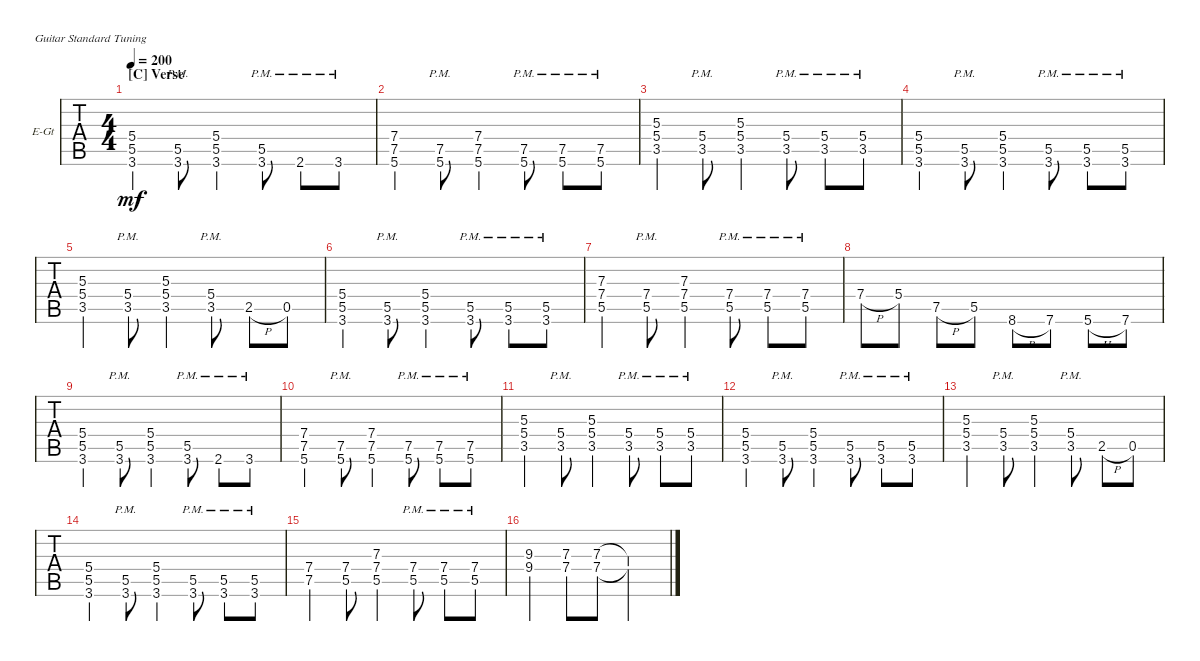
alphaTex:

\defaultSystemsLayout 4
\bracketExtendMode groupsimilarinstruments
\firstSystemTrackNameOrientation horizontal
\otherSystemsTrackNameOrientation horizontal
\track ("Matthew" "E-Gt") {instrument distortionguitar}
\staff {tabs}
\tuning (E4 B3 G3 D3 A2 E2)
\ts (4 4)
\section ("C" "Verse")
\tempo 200
\clef g2
\ks c
(3.6 5.5 5.4).4{dy mf} (3.6{pm} 5.5{pm}).8 (3.6 5.5 5.4).4 (3.6{pm} 5.5{pm}).8 2.6{pm}.8 3.6{pm}.8 |
(5.6 7.5 7.4).4 (5.6{pm} 7.5{pm}).8 (5.6 7.5 7.4).4 (5.6{pm} 7.5{pm}).8 (5.6{pm} 7.5{pm}).8 (5.6{pm} 7.5{pm}).8 |
(3.5 5.4 5.3).4 (3.5{pm} 5.4{pm}).8 (5.4 3.5 5.3).4 (3.5{pm} 5.4{pm}).8 (3.5{pm} 5.4{pm}).8 (3.5{pm} 5.4{pm}).8 |
(3.6 5.5 5.4).4 (3.6{pm} 5.5{pm}).8 (3.6 5.5 5.4).4 (3.6{pm} 5.5{pm}).8 (3.6{pm} 5.5{pm}).8 (3.6{pm} 5.5{pm}).8 |
(3.5 5.4 5.3).4 (3.5{pm} 5.4{pm}).8 (5.4 3.5 5.3).4 (3.5{pm} 5.4{pm}).8 2.5{h}.8 0.5.8 |
(3.6 5.5 5.4).4 (3.6{pm} 5.5{pm}).8 (3.6 5.5 5.4).4 (3.6{pm} 5.5{pm}).8 (3.6{pm} 5.5{pm}).8 (3.6{pm} 5.5{pm}).8 |
(5.5 7.4 7.3).4 (5.5{pm} 7.4{pm}).8 (7.4 5.5 7.3).4 (5.5{pm} 7.4{pm}).8 (5.5{pm} 7.4{pm}).8 (5.5{pm} 7.4{pm}).8 |
7.4{h}.8 5.4.8 7.5{h}.8 5.5.8 8.6{h}.8 7.6.8 5.6{h}.8 7.6.8 |
(3.6 5.5 5.4).4 (3.6{pm} 5.5{pm}).8 (3.6 5.5 5.4).4 (3.6{pm} 5.5{pm}).8 2.6{pm}.8 3.6{pm}.8 |
(5.6 7.5 7.4).4 (5.6{pm} 7.5{pm}).8 (5.6 7.5 7.4).4 (5.6{pm} 7.5{pm}).8 (5.6{pm} 7.5{pm}).8 (5.6{pm} 7.5{pm}).8 |
(3.5 5.4 5.3).4 (3.5{pm} 5.4{pm}).8 (5.4 3.5 5.3).4 (3.5{pm} 5.4{pm}).8 (3.5{pm} 5.4{pm}).8 (3.5{pm} 5.4{pm}).8 |
(3.6 5.5 5.4).4 (3.6{pm} 5.5{pm}).8 (3.6 5.5 5.4).4 (3.6{pm} 5.5{pm}).8 (3.6{pm} 5.5{pm}).8 (3.6{pm} 5.5{pm}).8 |
(3.5 5.4 5.3).4 (3.5{pm} 5.4{pm}).8 (5.4 3.5 5.3).4 (3.5{pm} 5.4{pm}).8 2.5{h}.8 0.5.8 |
(3.6 5.5 5.4).4 (3.6{pm} 5.5{pm}).8 (3.6 5.5 5.4).4 (3.6{pm} 5.5{pm}).8 (3.6{pm} 5.5{pm}).8 (3.6{pm} 5.5{pm}).8 |
(7.5 7.4).4 (5.5 7.4).8 (7.4 5.5 7.3).4 (5.5{pm} 7.4{pm}).8 (5.5{pm} 7.4{pm}).8 (5.5{pm} 7.4{pm}).8 |
(9.4 9.3).4 (7.4 7.3).8 (7.4 7.3).8 (7.3{t} 7.4{t}).2
